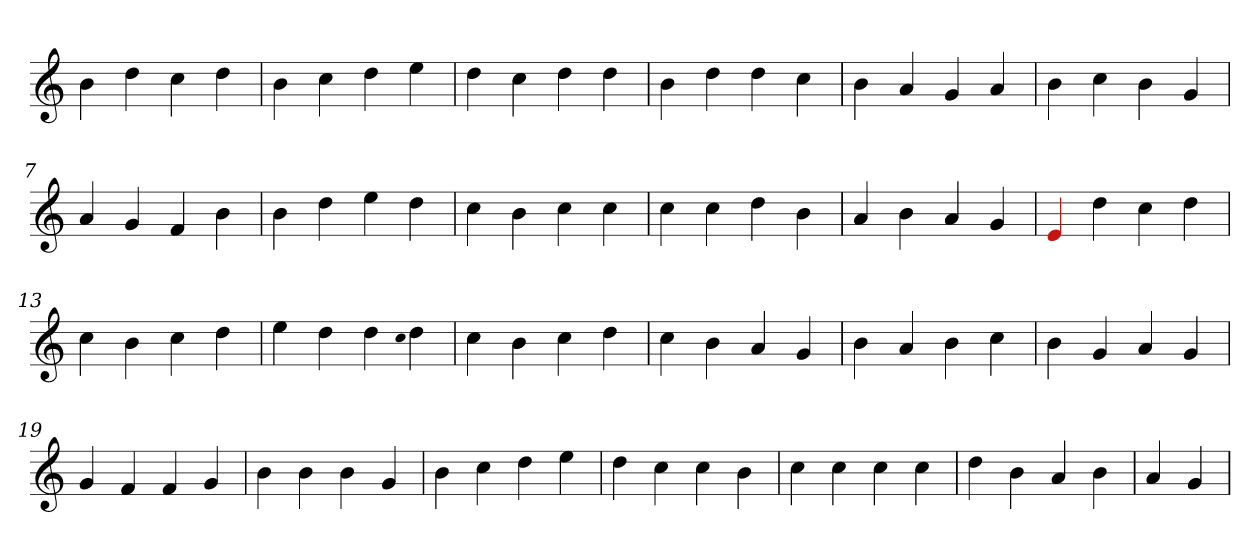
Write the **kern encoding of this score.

**kern
*part1
*staff1
*clefG2
=1
4b
4dd
4cc
4dd
=2
4b
4cc
4dd
4ee
=3
4dd
4cc
4dd
4dd
=4
4b
4dd
4dd
4cc
=5
4b
4a
4g
4a
=6
4b
4cc
4b
4g
=7
4a
4g
4f
4b
=8
4b
4dd
4ee
4dd
=9
4cc
4b
4cc
4cc
=10
4cc
4cc
4dd
4b
=11
4a
4b
4a
4g
=12
4Re
4dd
4cc
4dd
=13
4cc
4b
4cc
4dd
=14
4ee
4dd
4dd
qqcc
4dd
=15
4cc
4b
4cc
4dd
=16
4cc
4b
4a
4g
=17
4b
4a
4b
4cc
=18
4b
4g
4a
4g
=19
4g
4f
4f
4g
=20
4b
4b
4b
4g
=21
4b
4cc
4dd
4ee
=22
4dd
4cc
4cc
4b
=23
4cc
4cc
4cc
4cc
=24
4dd
4b
4a
4b
=25
4a
4g
=
*-
